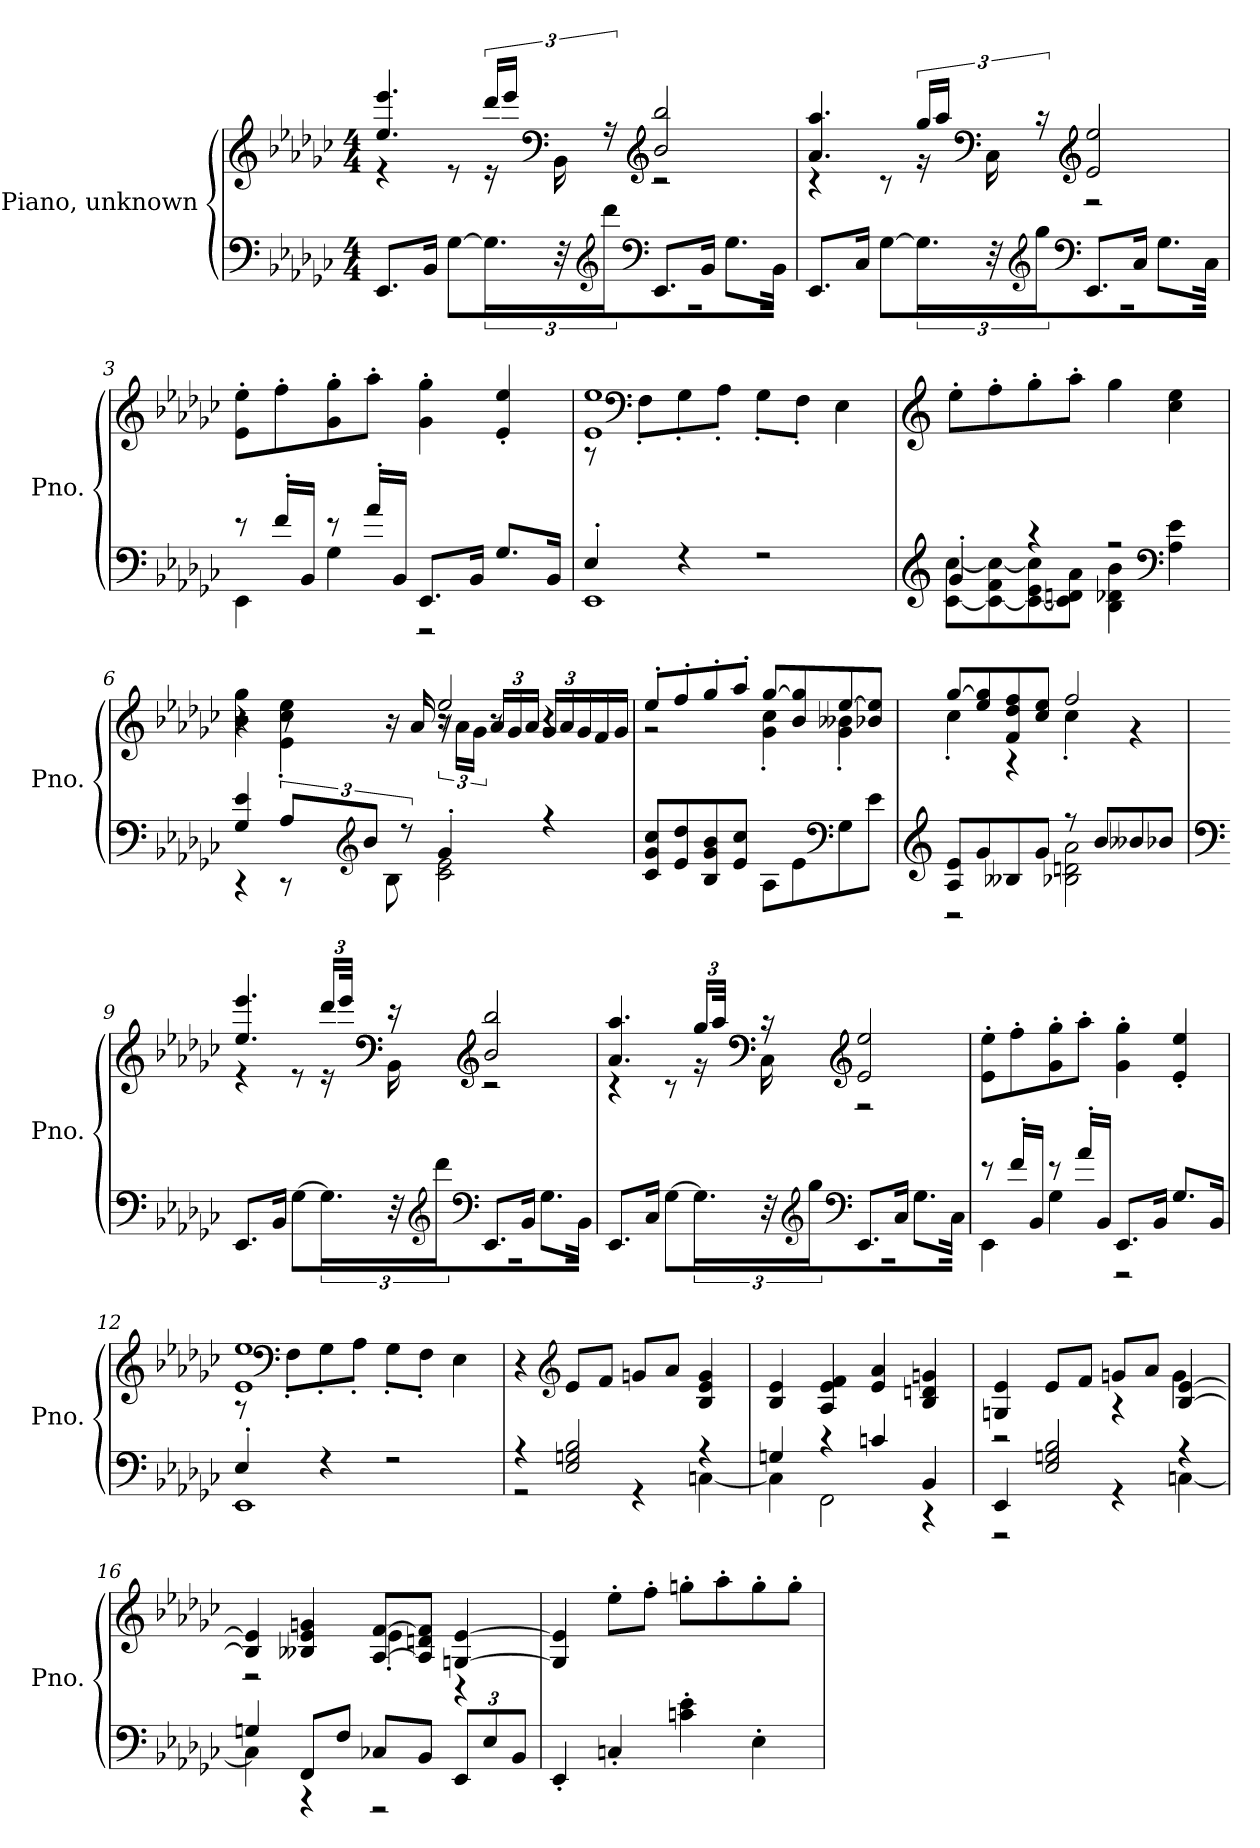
**kern	**kern
*part1	*part1
*staff2	*staff1
*I"Piano, unknown	*
*I'Pno.	*
*clefF4	*clefG2
*k[b-e-a-d-g-c-]	*k[b-e-a-d-g-c-]
*M4/4	*M4/4
*MM120	*MM120
=1	=1
*	*^
8.EE-/L	4.ee-/ 4.eee-/	4r
16BB-/Jk	.	.
[8G-\L	.	8r
24.G-\Jk]	24ddd-/LL	16r
.	24eee-/JJ	.
*	*clefF4	*
48r	.	16BB-\
*clefG2	*	*
24ddd-\	24r	.
*clefF4	*clefG2	*
8.EE-/L	2b-/ 2bb-/	2r
16BB-/Jk	.	.
8.G-\L	.	.
16BB-\Jk	.	.
=2	=2	=2
8.EE-/L	4.a-/ 4.aa-/	4r
16C-/Jk	.	.
[8G-\L	.	8r
24.G-\Jk]	24gg-/LL	16r
.	24aa-/JJ	.
*	*clefF4	*
48r	.	16C-\
*clefG2	*	*
24gg-\	24r	.
*clefF4	*clefG2	*
8.EE-/L	2e-/ 2ee-/	2r
16C-/Jk	.	.
8.G-\L	.	.
16C-\Jk	.	.
*	*v	*v
!!LO:LB:g=z
=3	=3
*^	*
8r	4EE-\	8e-\' 8ee-\'L
16f'/LL	.	8ff'\
16BB-/JJ	.	.
8r	4G-\	8g-\' 8gg-\'
16a-'/LL	.	8aa-'\J
16BB-/JJ	.	.
8.EE-/L	2r	4g-\' 4gg-\'
16BB-/Jk	.	.
8.G-/L	.	4e-/' 4ee-/'
16BB-/Jk	.	.
=4	=4	=4
*	*	*^
4E-'/	1EE-	1e- 1ee-	8r
*	*	*clefF4	*
.	.	.	8F'\L
4r	.	.	8G-'\
.	.	.	8A-'\J
2r	.	.	8G-'\L
.	.	.	8F'\J
.	.	.	4E-\
*	*	*v	*v
=5	=5	=5
*clefG2	*	*clefG2
4g-'/	[8c-\ [8cc-\L	8ee-'\L
.	8c-\_ 8f\ 8cc-\_	8ff'\
4r	8c-\_ 8e-\ 8cc-\]	8gg-'\
.	8c-\] 8dn\ 8a-\J	8aa-'\J
2r	4B-\ 4d-X\ 4b-\	4gg-\
*clefF4	*	*
.	4A-\ 4e-\	4cc-\ 4ee-\
!!LO:LB:g=z
=6	=6	=6
*	*	*^
*	*	*	*^
4G-/ 4e-/	4r	2r	4b-\ 4gg-\	4r
12A-/L	8r	.	4e-\' 4cc-\' 4ee-\'	8r
*clefG2	*	*	*	*
12b-/J	.	.	.	.
.	8B-\	.	.	16r
12r	.	.	.	.
.	.	.	.	16a-/
4g-'/	2c-\ 2e-\	2ee-/	24r	8r
.	.	.	24a-\LL	.
.	.	.	24g-\JJ	.
*	*	*	*	*Xbrackettup
.	.	.	8r	24a-/LL
.	.	.	.	24g-/
.	.	.	.	24a-/JJ
4r	.	.	4r	24g-/LL
.	.	.	.	24a-/
.	.	.	.	24g-/
.	.	.	.	16f/
.	.	.	.	16g-/JJ
*v	*v	*	*	*
*	*	*v	*v
=7	=7	=7
8c-/ 8g-/ 8cc-/L	8ee-'/L	2r
8e-/ 8dd-/	8ff'/	.
8B-/ 8g-/ 8b-/	8gg-'/	.
8e-/ 8cc-/J	8aa-'/J	.
8A-\L	[8gg-/L	4g-\' 4cc-\'
8e-\	8b-/ 8gg-/]	.
*clefF4	*	*
8G-\	[8ee-/	4g-\' 4b--X\'
8e-\J	8b-X/ 8ee-/]J	.
!!LO:LB:g=z	!!
=8	=8	=8
*clefG2	*	*
*^	*	*
8A-/ 8e-/L	2r	[8gg-/L	4cc-'\
8g-/	.	8ee-/ 8gg-/]	.
8B--X/	.	8f/ 8dd-/ 8ff/	4r
8g-/J	.	8cc-/ 8ee-/J	.
8r	2B-X\ 2dn\ 2a-\	2ff/	4cc-'\
8b-/L	.	.	.
8b--X/	.	.	4r
8b-X/J	.	.	.
*v	*v	*	*
=9	=9	=9
*clefF4	*	*
8.EE-/L	4.ee-/ 4.eee-/	4r
16BB-/Jk	.	.
[8G-\L	.	8r
24.G-\Jk]	24ddd-/LL	16r
.	48eee-/JJk	.
*	*clefF4	*
48r	16r	16BB-\
*clefG2	*	*
24ddd-\	.	.
*clefF4	*clefG2	*
8.EE-/L	2b-/ 2bb-/	2r
16BB-/Jk	.	.
8.G-\L	.	.
16BB-\Jk	.	.
!!LO:LB:g=z	!!
=10	=10	=10
8.EE-/L	4.a-/ 4.aa-/	4r
16C-/Jk	.	.
[8G-\L	.	8r
24.G-\Jk]	24gg-/LL	16r
.	48aa-/JJk	.
*	*clefF4	*
48r	16r	16C-\
*clefG2	*	*
24gg-\	.	.
*clefF4	*clefG2	*
8.EE-/L	2e-/ 2ee-/	2r
16C-/Jk	.	.
8.G-\L	.	.
16C-\Jk	.	.
*	*v	*v
=11	=11
*^	*
8r	4EE-\	8e-\' 8ee-\'L
16f'/LL	.	8ff'\
16BB-/JJ	.	.
8r	4G-\	8g-\' 8gg-\'
16a-'/LL	.	8aa-'\J
16BB-/JJ	.	.
8.EE-/L	2r	4g-\' 4gg-\'
16BB-/Jk	.	.
8.G-/L	.	4e-/' 4ee-/'
16BB-/Jk	.	.
=12	=12	=12
*	*	*^
4E-'/	1EE-	1e- 1ee-	8r
*	*	*clefF4	*
.	.	.	8F'\L
4r	.	.	8G-'\
.	.	.	8A-'\J
2r	.	.	8G-'\L
.	.	.	8F'\J
.	.	.	4E-\
*	*	*v	*v
!!LO:LB:g=z
=13	=13	=13
4r	2r	4r
*	*	*clefG2
2E-/ 2Gn/ 2B-/	.	8e-/L
.	.	8f/J
.	4r	8gn/L
.	.	8a-/J
4r	[4Cn\	4B-/ 4e-/ 4g/
=14	=14	=14
4Gn/	4C\]	4B-/ 4e-/
4r	2FF\	4A-/ 4e-/ 4f/
4cn/	.	4e-/ 4a-/
4BB-/	4r	4B-/ 4dn/ 4gn/
=15	=15	=15
*	*	*^
4EE-/	2r	4Gn/ 4e-/	2r
2E-/ 2Gn/ 2B-/	.	8e-/L	.
.	.	8f/J	.
.	4r	8gn/L	4r
.	.	8a-/J	.
4r	[4Cn\	[4B-/ [4e-/	4g\
=16	=16	=16	=16
4Gn/	4C\]	4B-/] 4e-/]	2r
8FF/L	4r	4B--X/ 4e-/ 4gn/	.
8F/J	.	.	.
8C-X/L	2r	[8A-/ [8f/L	4e-'\
8BB-/J	.	8A-/] 8dn/ 8f/]J	.
*Xbrackettup	*	*	*
12EE-/L	.	[4Gn/ [4e-/	4r
12E-/	.	.	.
12BB-/J	.	.	.
*v	*v	*	*
*	*v	*v
!!LO:PB:g=z
=17	=17
4EE-'/	4G/] 4e-/]
4Cn'/	8ee-'\L
.	8ff'\J
4cn\' 4e-\'	8ggn'\L
.	8aa-'\
4E-'\	8gg'\
.	8gg'\J
=	=
*-	*-
